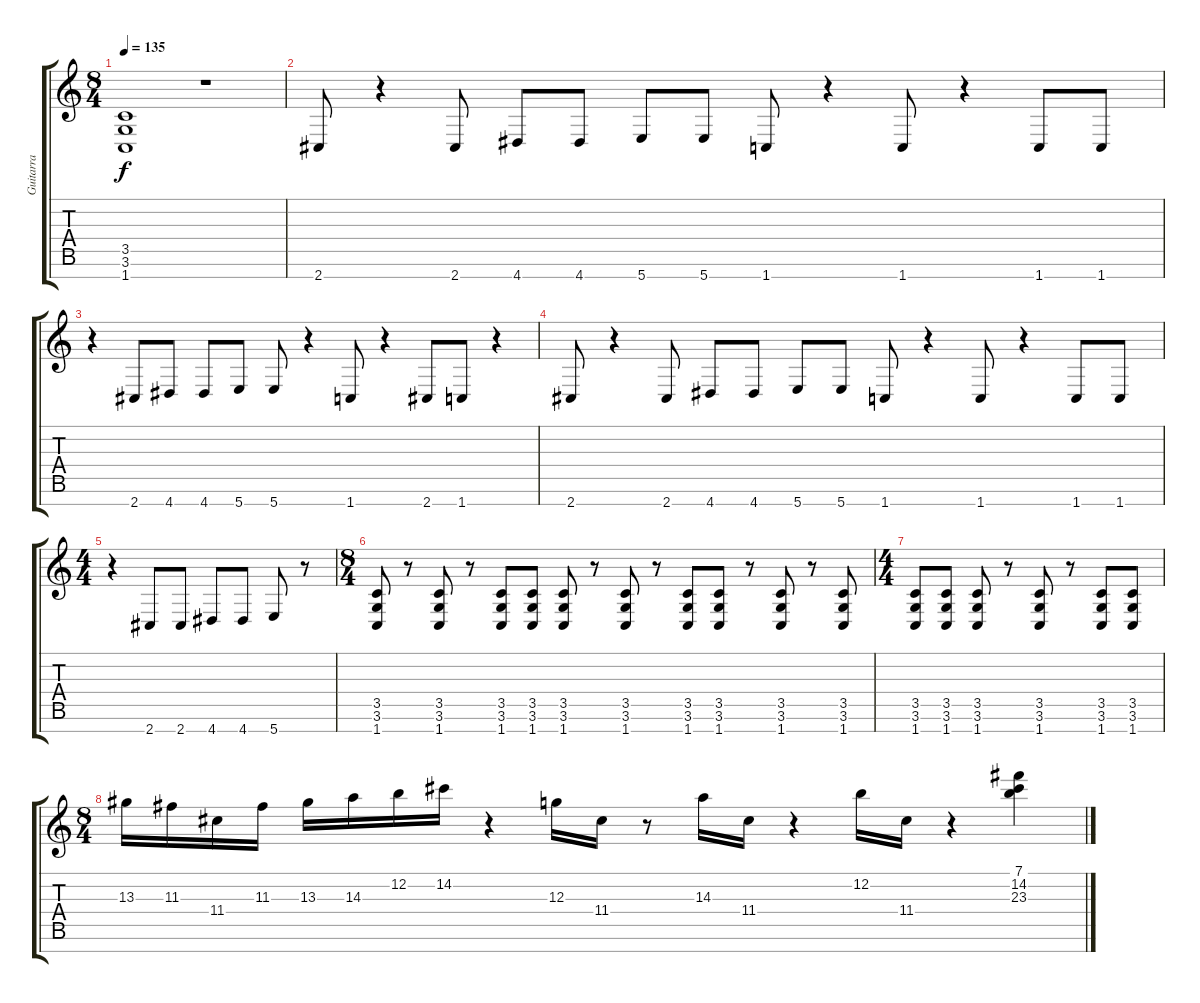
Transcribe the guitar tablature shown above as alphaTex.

\track ("Guitarra" "Guitarra") {instrument distortionguitar}
\staff {score tabs}
\tuning (E4 B3 G3 D3 A2 E2 B1) {hide}
\ts (8 4)
\tempo 135
\clef g2
\ks c
(3.5 3.6 1.7).1{dy f} r.1 |
2.7.8 r.4 2.7.8 4.7.8 4.7.8 5.7.8 5.7.8 1.7.8 r.4 1.7.8 r.4 1.7.8 1.7.8 |
r.4 2.7.8 4.7.8 4.7.8 5.7.8 5.7.8 r.4 1.7.8 r.4 2.7.8 1.7.8 r.4 |
2.7.8 r.4 2.7.8 4.7.8 4.7.8 5.7.8 5.7.8 1.7.8 r.4 1.7.8 r.4 1.7.8 1.7.8 |
\ts (4 4)
r.4 2.7.8 2.7.8 4.7.8 4.7.8 5.7.8 r.8 |
\ts (8 4)
(3.5 3.6 1.7).8 r.8 (3.5 3.6 1.7).8 r.8 (3.5 3.6 1.7).8 (3.5 3.6 1.7).8 (3.5 3.6 1.7).8 r.8 (3.5 3.6 1.7).8 r.8 (3.5 3.6 1.7).8 (3.5 3.6 1.7).8 r.8 (3.5 3.6 1.7).8 r.8 (3.5 3.6 1.7).8 |
\ts (4 4)
(3.5 3.6 1.7).8 (3.5 3.6 1.7).8 (3.5 3.6 1.7).8 r.8 (3.5 3.6 1.7).8 r.8 (3.5 3.6 1.7).8 (3.5 3.6 1.7).8 |
\ts (8 4)
13.3.16 11.3.16 11.4.16 11.3.16 13.3.16 14.3.16 12.2.16 14.2.16 r.4 12.3.16 11.4.16 r.8 14.3.16 11.4.16 r.4 12.2.16 11.4.16 r.4 (7.1 14.2 23.3).4
